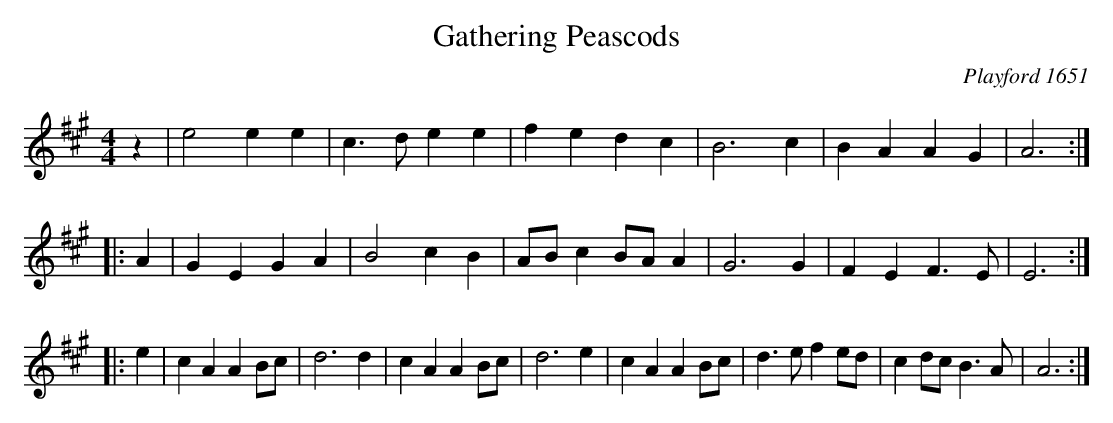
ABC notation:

X:1
T:Gathering Peascods
O:Playford 1651
M:4/4
K:A
z2 | e4 e2 e2 | c3 d e2 e2 | f2 e2 d2 c2 | B6 c2 | B2 A2 A2 G2 | A6 :|
|: A2 | G2 E2 G2 A2 | B4 c2 B2 | AB c2 BA A2 | G6 G2 | F2 E2 F3 E | E6 :|
|: e2 | c2 A2 A2 Bc | d6 d2 | c2 A2 A2 Bc | d6 e2 | c2 A2 A2 Bc | d3 e f2 ed | c2 dc B3 A | A6 :|
